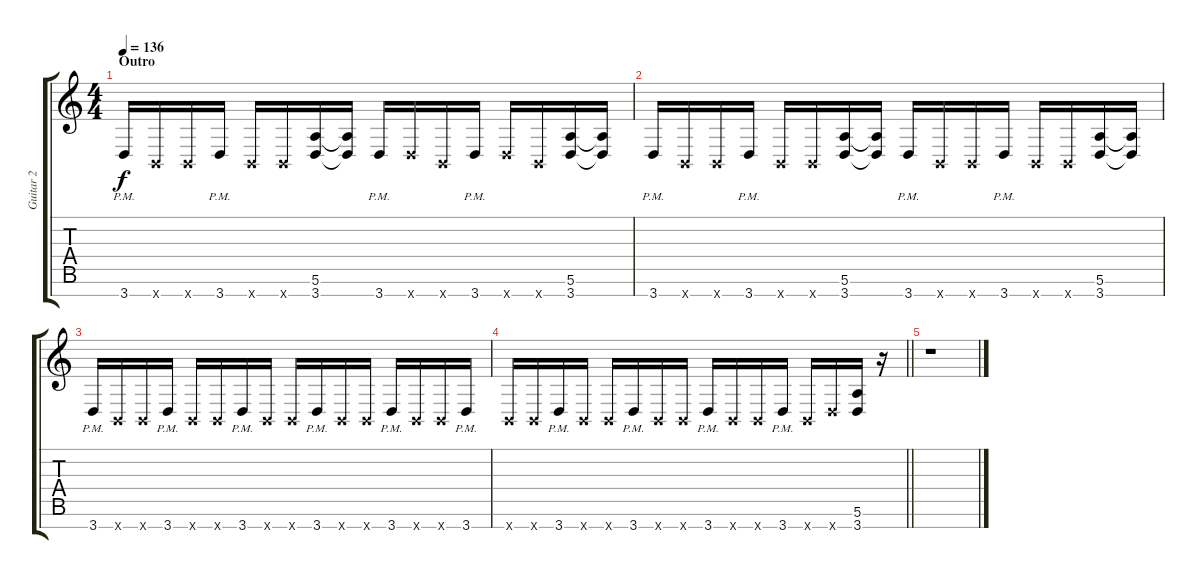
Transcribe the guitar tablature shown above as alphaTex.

\track ("Guitar 2" "Guitar 2") {instrument distortionguitar}
\staff {score tabs}
\tuning (E4 B3 G3 D3 A2 E2 B1) {hide}
\ts (4 4)
\section ("" "Outro")
\tempo 136
\clef g2
\ks c
3.7{pm}.16{dy f} 0.7{x}.16 0.7{x}.16 3.7{pm}.16 0.7{x}.16 0.7{x}.16 (5.6 3.7).16 (5.6{t} 3.7{t}).16 3.7{pm}.16 3.7{x}.16 0.7{x}.16 3.7{pm}.16 3.7{x}.16 0.7{x}.16 (5.6 3.7).16 (5.6{t} 3.7{t}).16 |
3.7{pm}.16 0.7{x}.16 0.7{x}.16 3.7{pm}.16 0.7{x}.16 0.7{x}.16 (5.6 3.7).16 (5.6{t} 3.7{t}).16 3.7{pm}.16 0.7{x}.16 0.7{x}.16 3.7{pm}.16 0.7{x}.16 0.7{x}.16 (5.6 3.7).16 (5.6{t} 3.7{t}).16 |
3.7{pm}.16 0.7{x}.16 0.7{x}.16 3.7{pm}.16 0.7{x}.16 0.7{x}.16 3.7{pm}.16 0.7{x}.16 0.7{x}.16 3.7{pm}.16 0.7{x}.16 0.7{x}.16 3.7{pm}.16 0.7{x}.16 0.7{x}.16 3.7{pm}.16 |
\barLineRight lightlight
0.7{x}.16 0.7{x}.16 3.7{pm}.16 0.7{x}.16 0.7{x}.16 3.7{pm}.16 0.7{x}.16 0.7{x}.16 3.7{pm}.16 0.7{x}.16 0.7{x}.16 3.7{pm}.16 0.7{x}.16 3.7{x}.16 (5.6 3.7).16 r.16 |
r.1
